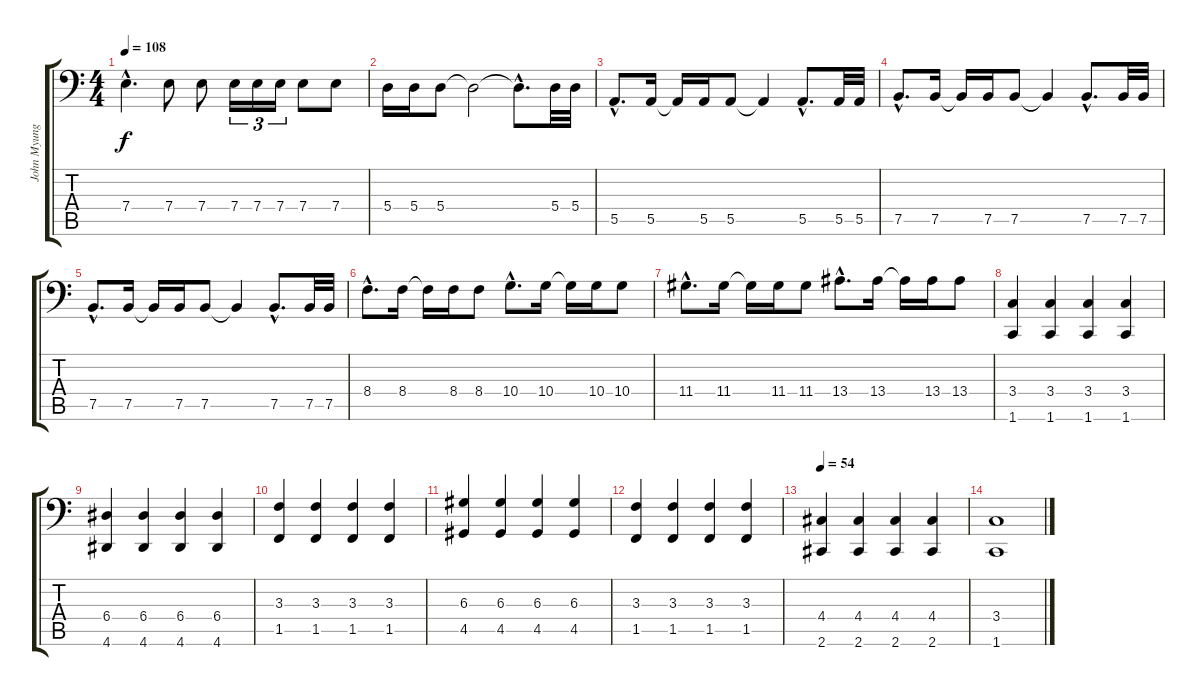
\track ("John Myung - Bass" "John Myung") {instrument electricbassfinger}
\staff {score tabs}
\tuning (C3 G2 D2 A1 E1 B0) {hide}
\ts (4 4)
\tempo 108
\clef f4
\ks c
7.4{hac}.4{d dy f} 7.4.8 7.4.8 7.4.16{tu (3 2)} 7.4.16{tu (3 2)} 7.4.16{tu (3 2)} 7.4.8 7.4.8 |
5.4.16 5.4.16 5.4.8 5.4{t}.2 5.4{hac t}.8{d} 5.4.32 5.4.32 |
5.5{hac}.8{d} 5.5.16 5.5{t}.16 5.5.16 5.5.8 5.5{t}.4 5.5{hac}.8{d} 5.5.32 5.5.32 |
7.5{hac}.8{d} 7.5.16 7.5{t}.16 7.5.16 7.5.8 7.5{t}.4 7.5{hac}.8{d} 7.5.32 7.5.32 |
7.5{hac}.8{d} 7.5.16 7.5{t}.16 7.5.16 7.5.8 7.5{t}.4 7.5{hac}.8{d} 7.5.32 7.5.32 |
8.4{hac}.8{d} 8.4.16 8.4{t}.16 8.4.16 8.4.8 10.4{hac}.8{d} 10.4.16 10.4{t}.16 10.4.16 10.4.8 |
11.4{hac}.8{d} 11.4.16 11.4{t}.16 11.4.16 11.4.8 13.4{hac}.8{d} 13.4.16 13.4{t}.16 13.4.16 13.4.8 |
(3.4 1.6).4 (3.4 1.6).4 (3.4 1.6).4 (3.4 1.6).4 |
(6.4 4.6).4 (6.4 4.6).4 (6.4 4.6).4 (6.4 4.6).4 |
(3.3 1.5).4 (3.3 1.5).4 (3.3 1.5).4 (3.3 1.5).4 |
(6.3 4.5).4 (6.3 4.5).4 (6.3 4.5).4 (6.3 4.5).4 |
(3.3 1.5).4 (3.3 1.5).4 (3.3 1.5).4 (3.3 1.5).4 |
\tempo 54
(4.4 2.6).4 (4.4 2.6).4 (4.4 2.6).4 (4.4 2.6).4 |
(3.4 1.6).1
